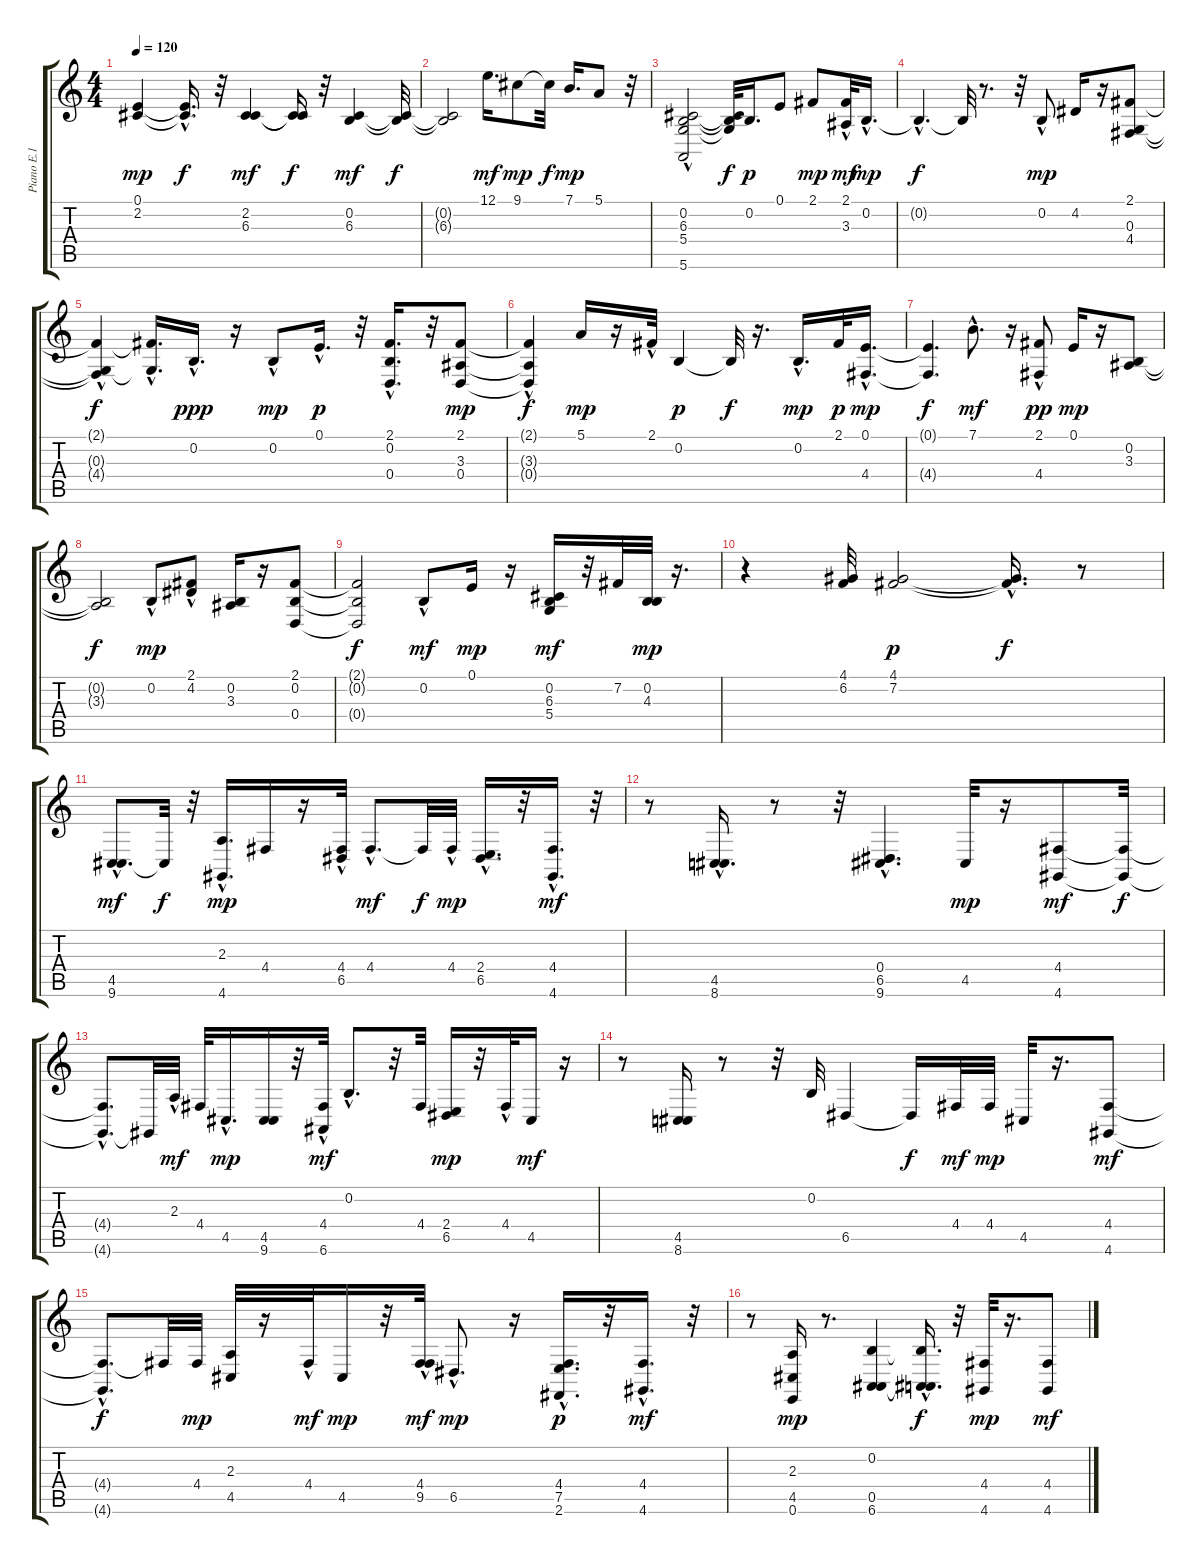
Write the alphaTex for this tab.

\track ("Piano E.1 der" "Piano E.1 ") {instrument electricpiano1}
\staff {score tabs}
\tuning (E4 B3 G3 D3 A2 E2) {hide}
\ts (4 4)
\tempo 120
\clef g2
\ks c
(0.1 2.2).4{dy mp} (0.1{t} 2.2{hac t}).16{d dy f} r.32 (2.2 6.3).4{dy mf} (2.2{t} 6.3{t}).16{dy f} r.32 (0.2 6.3).4{dy mf} (0.2{t} 6.3{t}).32{dy f} |
(0.2{t} 6.3{t}).2 12.1.16{d dy mf} 9.1.8{dy mp} 9.1{t}.32{dy f} 7.1.16{d dy mp} 5.1.8 r.32 |
(0.2 6.3 5.4 5.6{hac}).2 (0.2{t} 6.3{t} 5.4{t}).32{dy f} 0.2.16{d dy p} 0.1.8 2.1.8{dy mp} (2.1{hac} 3.3{hac}).32{dy mf} 0.2{hac}.16{d dy mp} |
0.2{hac t}.4{d dy f} 0.2{t}.32 r.8{d} r.32 0.2{hac}.8{dy mp} 4.2.16 r.16 (2.1 0.3 4.4).8 |
(2.1{t} 0.3{t} 4.4{hac t}).4{dy f} (2.1{t} 0.3{hac t}).16{d} 0.2{hac}.16{d dy ppp} r.16 0.2{hac}.8{dy mp} 0.1{hac}.16{d dy p} r.32 (2.1{hac} 0.2 0.4).16{d} r.32 (2.1 3.3 0.4).8{dy mp} |
(2.1{hac t} 3.3{hac t} 0.4{hac t}).4{dy f} 5.1.16{dy mp} r.16 2.1{hac}.32 0.2.4{dy p} 0.2{t}.32{dy f} r.16{d} 0.2{hac}.16{d dy mp} 2.1.32{dy p} (0.1{hac} 4.4{hac}).16{d dy mp} |
(0.1{t} 4.4{t}).4{d dy f} 7.1{hac}.8{d dy mf} r.16 (2.1{hac} 4.4).8{dy pp} 0.1.16{dy mp} r.16 (0.2 3.3).8 |
(0.2{t} 3.3{t}).2{dy f} 0.2{hac}.8{dy mp} (2.1{hac} 4.2).8 (0.2 3.3).16 r.16 (2.1 0.2 0.4).8 |
(2.1{t} 0.2{t} 0.4{t}).2{dy f} 0.2{hac}.8{dy mf} 0.1.16{dy mp} r.16 (0.2 6.3 5.4).16{dy mf} r.32 7.2.32 (0.2 4.3).32{dy mp} r.16{d} |
r.4 (4.1 6.2).32 (4.1 7.2).2{dy p} (4.1{hac t} 7.2{hac t}).16{d dy f} r.8 |
(4.5{hac} 9.6{hac}).8{d dy mf} 9.6{t}.32{dy f} r.32 (2.3{hac} 4.6).16{d dy mp} 4.4.16 r.16 (4.4{hac} 6.5{hac}).32 4.4{hac}.8{d dy mf} 4.4{t}.32{dy f} 4.4{hac}.32{dy mp} (2.4{hac} 6.5).16{d} r.32 (4.4{hac} 4.6{hac}).16{d dy mf} r.32 |
r.8 (4.5{hac} 8.6).16{d} r.8 r.32 (0.4 6.5 9.6{hac}).4{d} 4.5.32{dy mp} r.16 (4.4 4.6).8{dy mf} (4.4{t} 4.6{t}).32{dy f} |
(4.4{hac t} 4.6{hac t}).8{d} 4.6{t}.32 2.3{hac}.32{dy mf} 4.4.32 4.5{hac}.16{d dy mp} (4.5 9.6).16 r.32 (4.4{hac} 6.6{hac}).32{dy mf} 0.2{hac}.8{d} r.32 4.4.32 (2.4 6.5).16{dy mp} r.32 4.4{hac}.32 4.5.16{dy mf} r.16 |
r.8 (4.5 8.6).16 r.8 r.32 0.2.32 6.5.4 6.5{t}.16{dy f} 4.4.32{dy mf} 4.4.32{dy mp} 4.5.32 r.16{d} (4.4 4.6).8{dy mf} |
(4.4{hac t} 4.6{hac t}).8{d dy f} 4.4{t}.32 4.4.32{dy mp} (2.3 4.5).32 r.16 4.4{hac}.32{dy mf} 4.5.16{dy mp} r.32 (4.4{hac} 9.5{hac}).32{dy mf} 6.5{hac}.8{d dy mp} r.16 (4.4{hac} 7.5 2.6).16{d dy p} r.32 (4.4{hac} 4.6).16{d dy mf} r.32 |
r.8 (2.3 4.5 0.6).16{dy mp} r.8{d} (0.2 0.5 6.6).4 (0.2{hac t} 0.5{hac t} 6.6{t}).16{d dy f} r.32 (4.4 4.6).32{dy mp} r.16{d} (4.4 4.6).8{dy mf}
